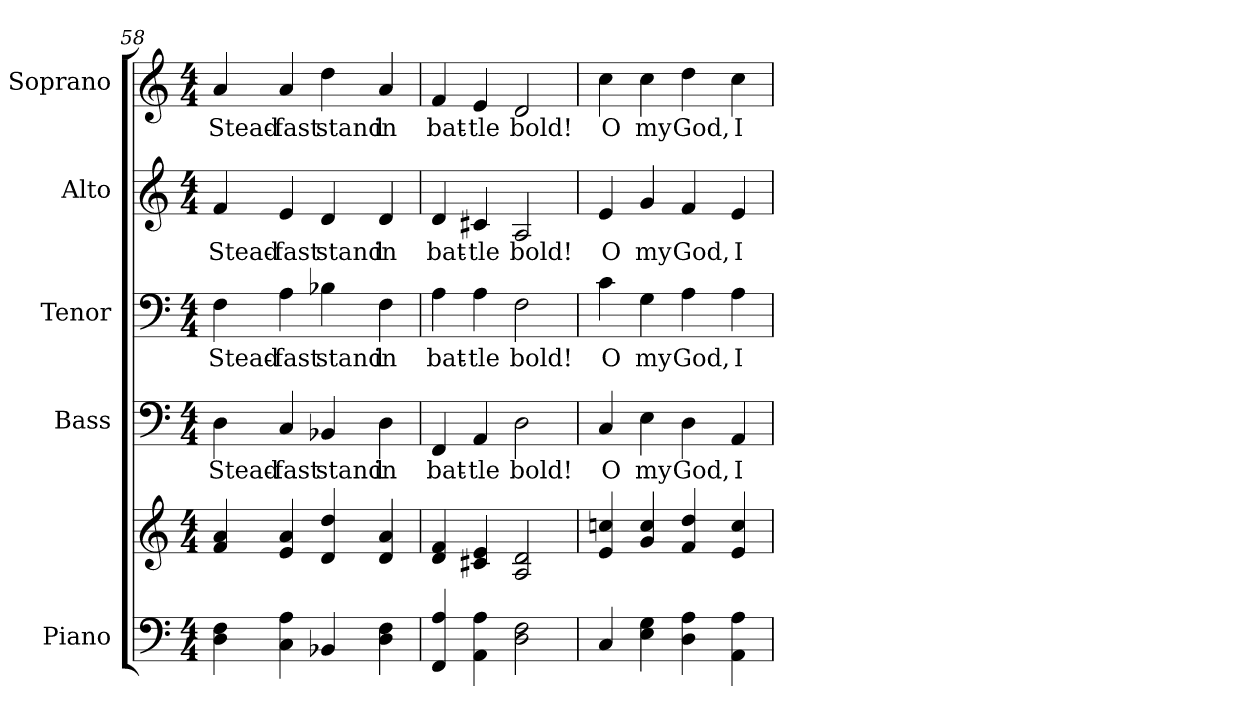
**kern	**kern	**kern	**text	**kern	**text	**kern	**text	**kern	**text
*part5	*part5	*part4	*part4	*part3	*part3	*part2	*part2	*part1	*part1
*staff6	*staff5	*staff4	*staff4	*staff3	*staff3	*staff2	*staff2	*staff1	*staff1
*I"Piano	*	*I"Bass	*	*I"Tenor	*	*I"Alto	*	*I"Soprano	*
*I'Pno.	*	*I'B.	*	*I'T.	*	*I'A.	*	*I'S.	*
!!LO:PB:g=z
*clefF4	*clefG2	*clefF4	*	*clefF4	*	*clefG2	*	*clefG2	*
*k[]	*k[]	*k[]	*	*k[]	*	*k[]	*	*k[]	*
*C:	*C:	*C:	*	*C:	*	*C:	*	*C:	*
*M4/4	*M4/4	*M4/4	*	*M4/4	*	*M4/4	*	*M4/4	*
=58	=58	=58	=58	=58	=58	=58	=58	=58	=58
!	!	!	!LO:LY:b:color=#000000	!	!	!	!	!	!
!	!	!	!	!	!LO:LY:b:color=#000000	!	!	!	!
!	!	!	!	!	!	!	!LO:LY:b:color=#000000	!	!
!	!	!	!	!	!	!	!	!	!LO:LY:b:color=#000000
4Di\ 4Fi	4fi/ 4ai	4Di\	Stead-	4Fi\	Stead-	4fi/	Stead-	4ai/	Stead-
!	!	!	!LO:LY:b:color=#000000	!	!	!	!	!	!
!	!	!	!	!	!LO:LY:b:color=#000000	!	!	!	!
!	!	!	!	!	!	!	!LO:LY:b:color=#000000	!	!
!	!	!	!	!	!	!	!	!	!LO:LY:b:color=#000000
4Ci\ 4Ai	4ei/ 4ai	4Ci/	-fast	4Ai\	-fast	4ei/	-fast	4ai/	-fast
!	!	!	!LO:LY:b:color=#000000	!	!	!	!	!	!
!	!	!	!	!	!LO:LY:b:color=#000000	!	!	!	!
!	!	!	!	!	!	!	!LO:LY:b:color=#000000	!	!
!	!	!	!	!	!	!	!	!	!LO:LY:b:color=#000000
4BB-Xi/	4di/ 4ddi	4BB-Xi/	stand	4B-Xi\	stand	4di/	stand	4ddi\	stand
!	!	!	!LO:LY:b:color=#000000	!	!	!	!	!	!
!	!	!	!	!	!LO:LY:b:color=#000000	!	!	!	!
!	!	!	!	!	!	!	!LO:LY:b:color=#000000	!	!
!	!	!	!	!	!	!	!	!	!LO:LY:b:color=#000000
4Di\ 4Fi	4di/ 4ai	4Di\	in	4Fi\	in	4di/	in	4ai/	in
=59	=59	=59	=59	=59	=59	=59	=59	=59	=59
!	!	!	!LO:LY:b:color=#000000	!	!	!	!	!	!
!	!	!	!	!	!LO:LY:b:color=#000000	!	!	!	!
!	!	!	!	!	!	!	!LO:LY:b:color=#000000	!	!
!	!	!	!	!	!	!	!	!	!LO:LY:b:color=#000000
4FFi/ 4Ai	4di/ 4fi	4FFi/	bat-	4Ai\	bat-	4di/	bat-	4fi/	bat-
!	!	!	!LO:LY:b:color=#000000	!	!	!	!	!	!
!	!	!	!	!	!LO:LY:b:color=#000000	!	!	!	!
!	!	!	!	!	!	!	!LO:LY:b:color=#000000	!	!
!	!	!	!	!	!	!	!	!	!LO:LY:b:color=#000000
4AAi\ 4Ai	4c#Xi/ 4ei	4AAi/	-tle	4Ai\	-tle	4c#Xi/	-tle	4ei/	-tle
!	!	!	!LO:LY:b:color=#000000	!	!	!	!	!	!
!	!	!	!	!	!LO:LY:b:color=#000000	!	!	!	!
!	!	!	!	!	!	!	!LO:LY:b:color=#000000	!	!
!	!	!	!	!	!	!	!	!	!LO:LY:b:color=#000000
2Di\ 2Fi	2Ai/ 2di	2Di\	bold!	2Fi\	bold!	2Ai/	bold!	2di/	bold!
=60	=60	=60	=60	=60	=60	=60	=60	=60	=60
!	!	!	!LO:LY:b:color=#000000	!	!	!	!	!	!
!	!	!	!	!	!LO:LY:b:color=#000000	!	!	!	!
!	!	!	!	!	!	!	!LO:LY:b:color=#000000	!	!
!	!	!	!	!	!	!	!	!	!LO:LY:b:color=#000000
4Ci/	4ei/ 4ccni	4Ci/	O	4ci\	O	4ei/	O	4cci\	O
!	!	!	!LO:LY:b:color=#000000	!	!	!	!	!	!
!	!	!	!	!	!LO:LY:b:color=#000000	!	!	!	!
!	!	!	!	!	!	!	!LO:LY:b:color=#000000	!	!
!	!	!	!	!	!	!	!	!	!LO:LY:b:color=#000000
4Ei\ 4Gi	4gi/ 4cci	4Ei\	my	4Gi\	my	4gi/	my	4cci\	my
!	!	!	!LO:LY:b:color=#000000	!	!	!	!	!	!
!	!	!	!	!	!LO:LY:b:color=#000000	!	!	!	!
!	!	!	!	!	!	!	!LO:LY:b:color=#000000	!	!
!	!	!	!	!	!	!	!	!	!LO:LY:b:color=#000000
4Di\ 4Ai	4fi/ 4ddi	4Di\	God,	4Ai\	God,	4fi/	God,	4ddi\	God,
!	!	!	!LO:LY:b:color=#000000	!	!	!	!	!	!
!	!	!	!	!	!LO:LY:b:color=#000000	!	!	!	!
!	!	!	!	!	!	!	!LO:LY:b:color=#000000	!	!
!	!	!	!	!	!	!	!	!	!LO:LY:b:color=#000000
4AAi\ 4Ai	4ei/ 4cci	4AAi/	I	4Ai\	I	4ei/	I	4cci\	I
=	=	=	=	=	=	=	=	=	=
*-	*-	*-	*-	*-	*-	*-	*-	*-	*-
